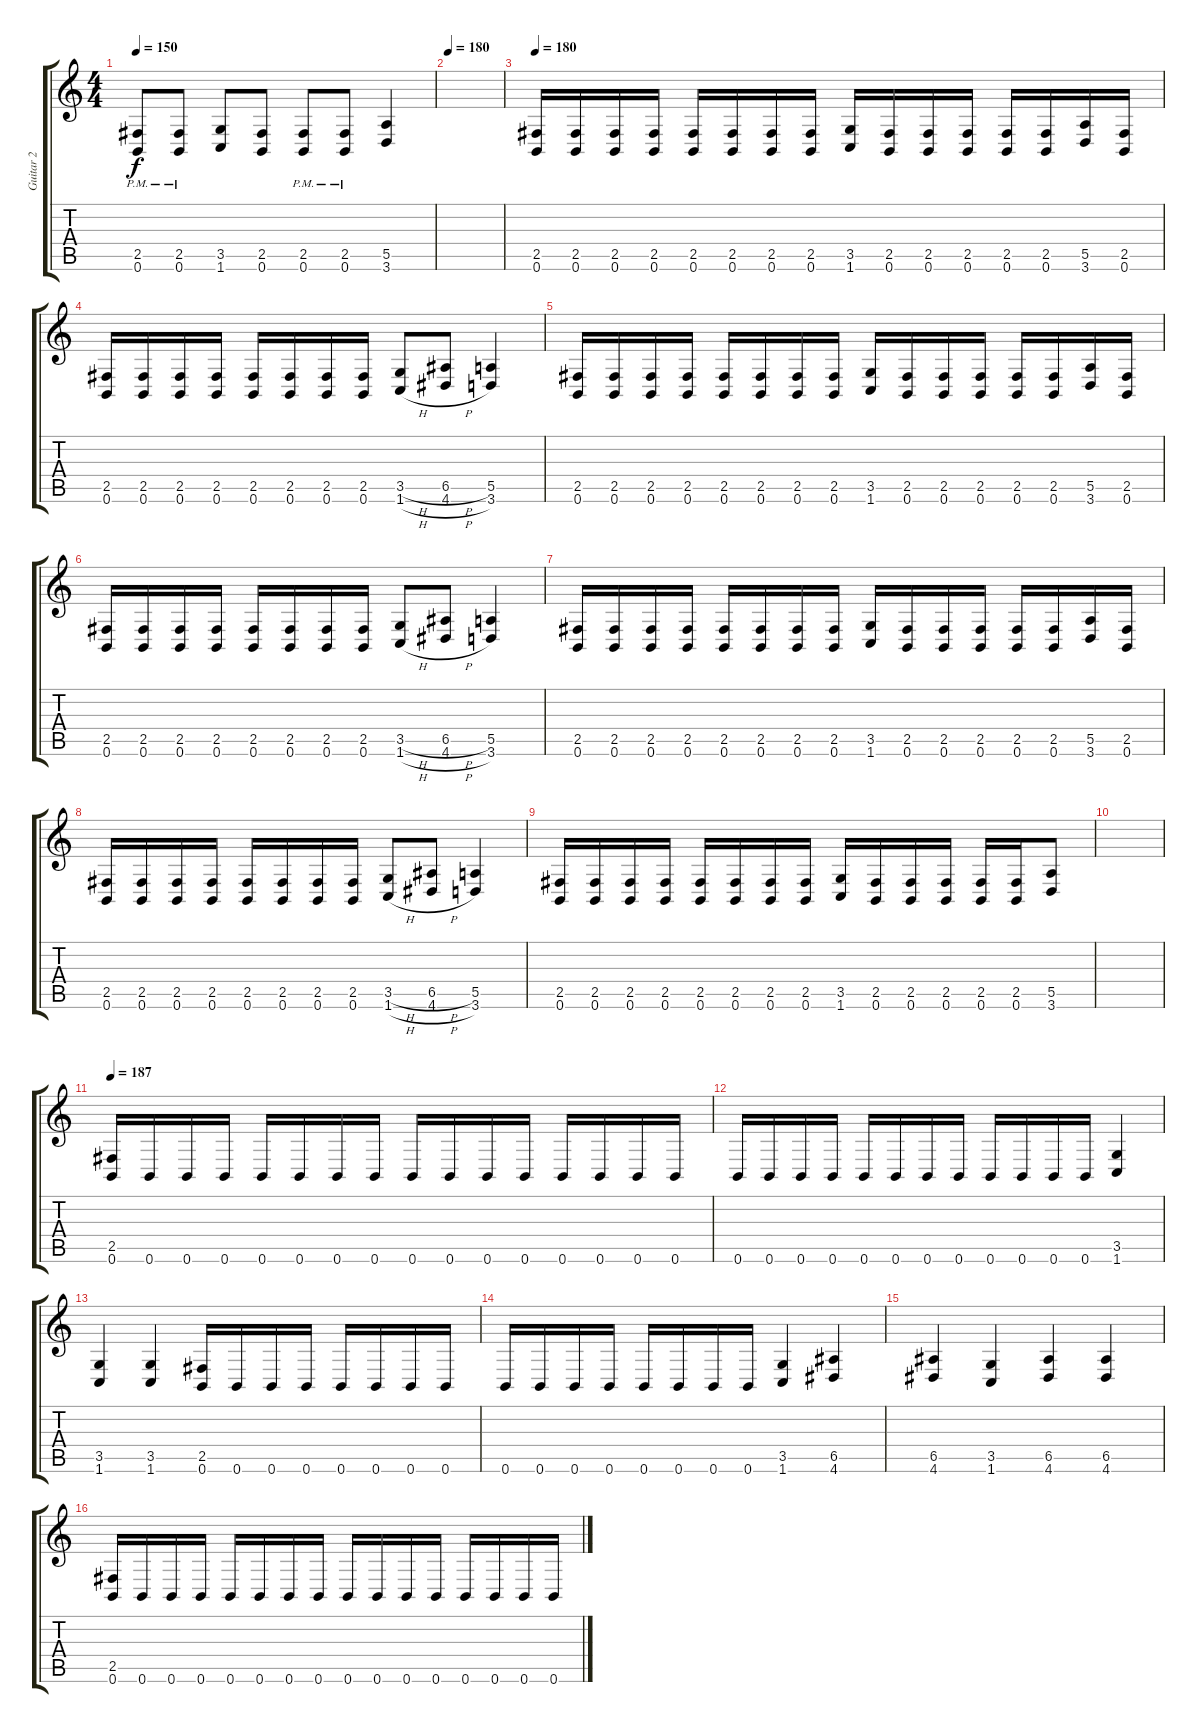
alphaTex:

\track ("Guitar 2" "Guitar 2") {instrument distortionguitar}
\staff {score tabs}
\tuning (B3 Gb3 D3 A2 E2 B1) {hide}
\ts (4 4)
\tempo 150
\clef g2
\ks c
(2.5{pm} 0.6{pm}).8{dy f} (2.5{pm} 0.6{pm}).8 (3.5 1.6).8 (2.5 0.6).8 (2.5{pm} 0.6{pm}).8 (2.5{pm} 0.6{pm}).8 (5.5 3.6).4 |
\tempo 180
|
\tempo 180
(2.5 0.6).16{balance 0} (2.5 0.6).16 (2.5 0.6).16 (2.5 0.6).16 (2.5 0.6).16 (2.5 0.6).16 (2.5 0.6).16 (2.5 0.6).16 (3.5 1.6).16 (2.5 0.6).16 (2.5 0.6).16 (2.5 0.6).16 (2.5 0.6).16 (2.5 0.6).16 (5.5 3.6).16 (2.5 0.6).16 |
(2.5 0.6).16 (2.5 0.6).16 (2.5 0.6).16 (2.5 0.6).16 (2.5 0.6).16 (2.5 0.6).16 (2.5 0.6).16 (2.5 0.6).16 (3.5{h} 1.6{h}).8 (6.5{h} 4.6{h}).8 (5.5 3.6).4 |
(2.5 0.6).16{balance 0} (2.5 0.6).16 (2.5 0.6).16 (2.5 0.6).16 (2.5 0.6).16 (2.5 0.6).16 (2.5 0.6).16 (2.5 0.6).16 (3.5 1.6).16 (2.5 0.6).16 (2.5 0.6).16 (2.5 0.6).16 (2.5 0.6).16 (2.5 0.6).16 (5.5 3.6).16 (2.5 0.6).16 |
(2.5 0.6).16 (2.5 0.6).16 (2.5 0.6).16 (2.5 0.6).16 (2.5 0.6).16 (2.5 0.6).16 (2.5 0.6).16 (2.5 0.6).16 (3.5{h} 1.6{h}).8 (6.5{h} 4.6{h}).8 (5.5 3.6).4 |
(2.5 0.6).16{balance 0} (2.5 0.6).16 (2.5 0.6).16 (2.5 0.6).16 (2.5 0.6).16 (2.5 0.6).16 (2.5 0.6).16 (2.5 0.6).16 (3.5 1.6).16 (2.5 0.6).16 (2.5 0.6).16 (2.5 0.6).16 (2.5 0.6).16 (2.5 0.6).16 (5.5 3.6).16 (2.5 0.6).16 |
(2.5 0.6).16 (2.5 0.6).16 (2.5 0.6).16 (2.5 0.6).16 (2.5 0.6).16 (2.5 0.6).16 (2.5 0.6).16 (2.5 0.6).16 (3.5{h} 1.6{h}).8 (6.5{h} 4.6{h}).8 (5.5 3.6).4 |
(2.5 0.6).16 (2.5 0.6).16 (2.5 0.6).16 (2.5 0.6).16 (2.5 0.6).16 (2.5 0.6).16 (2.5 0.6).16 (2.5 0.6).16 (3.5 1.6).16 (2.5 0.6).16 (2.5 0.6).16 (2.5 0.6).16 (2.5 0.6).16 (2.5 0.6).16 (5.5 3.6).8 |
|
\tempo 187
(2.5 0.6).16 0.6.16 0.6.16 0.6.16 0.6.16 0.6.16 0.6.16 0.6.16 0.6.16 0.6.16 0.6.16 0.6.16 0.6.16 0.6.16 0.6.16 0.6.16 |
0.6.16 0.6.16 0.6.16 0.6.16 0.6.16 0.6.16 0.6.16 0.6.16 0.6.16 0.6.16 0.6.16 0.6.16 (3.5 1.6).4 |
(3.5 1.6).4 (3.5 1.6).4 (2.5 0.6).16 0.6.16 0.6.16 0.6.16 0.6.16 0.6.16 0.6.16 0.6.16 |
0.6.16 0.6.16 0.6.16 0.6.16 0.6.16 0.6.16 0.6.16 0.6.16 (3.5 1.6).4 (6.5 4.6).4 |
(6.5 4.6).4 (3.5 1.6).4 (6.5 4.6).4 (6.5 4.6).4 |
(2.5 0.6).16 0.6.16 0.6.16 0.6.16 0.6.16 0.6.16 0.6.16 0.6.16 0.6.16 0.6.16 0.6.16 0.6.16 0.6.16 0.6.16 0.6.16 0.6.16
